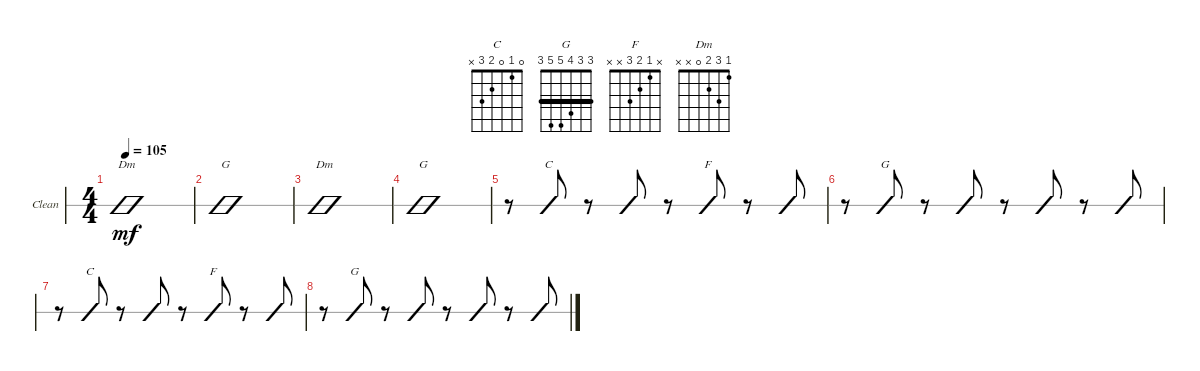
\defaultSystemsLayout 4
\bracketExtendMode groupsimilarinstruments
\firstSystemTrackNameOrientation horizontal
\otherSystemsTrackNameOrientation horizontal
\track ("Electric Guitar (Clean)" "Clean") {instrument electricguitarclean}
\staff {slash}
\tuning (E4 B3 G3 D3 A2 E2)
\chord ("C" 0 1 0 2 3 x)
\chord ("G" 3 3 4 5 5 3) {barre (3 3)}
\chord ("F" 1 1 2 3 0 1) {barre 1}
\chord ("Dm" 1 3 2 0 x x)
\chord ("F" x 1 2 3 x x)
\ts (4 4)
\tempo 105
\clef g2
\ks c
(0.4 2.3 3.2 1.1).1{ch "Dm" dy mf} |
(3.6 5.5 5.4 4.3 3.2 3.1).1{ch "G"} |
(0.4 2.3 3.2 1.1).1{ch "Dm"} |
(3.6 5.5 5.4 4.3 3.2 3.1).1{ch "G"} |
r.8 (3.5 2.4 0.3 1.2 0.1).8{ch "C"} r.8 (3.5 2.4 0.3 1.2 0.1).8 r.8 (3.4 2.3 1.2).8{ch "F"} r.8 (3.4 2.3 1.2).8 |
r.8 (3.6 5.5 5.4 4.3 3.2 3.1).8{ch "G"} r.8 (3.6 5.5 5.4 4.3 3.2 3.1).8 r.8 (3.6 5.5 5.4 4.3 3.2 3.1).8 r.8 (3.6 5.5 5.4 4.3 3.2 3.1).8 |
r.8 (3.5 2.4 0.3 1.2 0.1).8{ch "C"} r.8 (3.5 2.4 0.3 1.2 0.1).8 r.8 (3.4 2.3 1.2).8{ch "F"} r.8 (3.4 2.3 1.2).8 |
r.8 (3.6 5.5 5.4 4.3 3.2 3.1).8{ch "G"} r.8 (3.6 5.5 5.4 4.3 3.2 3.1).8 r.8 (3.6 5.5 5.4 4.3 3.2 3.1).8 r.8 (3.6 5.5 5.4 4.3 3.2 3.1).8
